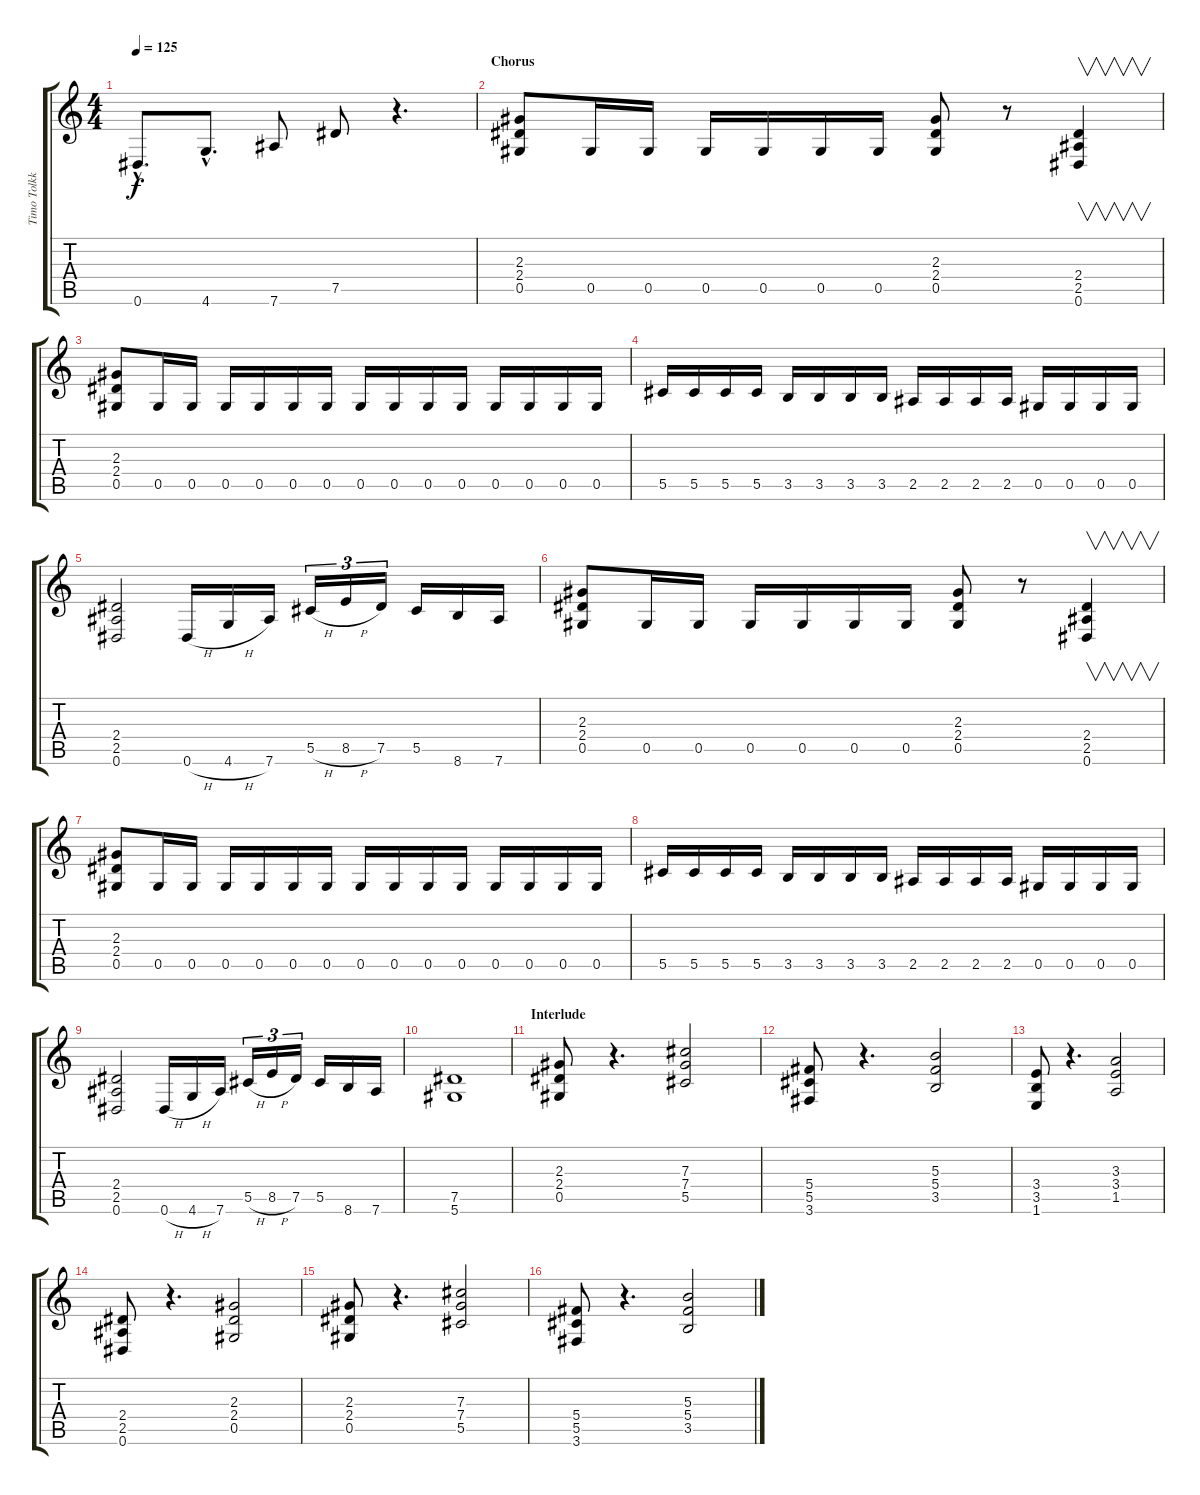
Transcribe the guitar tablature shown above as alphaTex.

\track ("Timo Tolkki Gtr 2" "Timo Tolkk") {instrument overdrivenguitar}
\staff {score tabs}
\tuning (Eb4 Bb3 Gb3 Db3 Ab2 Eb2) {hide}
\ts (4 4)
\tempo 125
\clef g2
\ks c
0.6{hac}.8{d dy f} 4.6{hac}.8{d} 7.6.8 7.5.8 r.4{d} |
\section ("" "Chorus")
(2.3 2.4 0.5).8 0.5.16 0.5.16 0.5.16 0.5.16 0.5.16 0.5.16 (2.3 2.4 0.5).8 r.8 (2.4 2.5 0.6).4{v} |
(2.3 2.4 0.5).8 0.5.16 0.5.16 0.5.16 0.5.16 0.5.16 0.5.16 0.5.16 0.5.16 0.5.16 0.5.16 0.5.16 0.5.16 0.5.16 0.5.16 |
5.5.16 5.5.16 5.5.16 5.5.16 3.5.16 3.5.16 3.5.16 3.5.16 2.5.16 2.5.16 2.5.16 2.5.16 0.5.16 0.5.16 0.5.16 0.5.16 |
(2.4 2.5 0.6).2 0.6{h}.16 4.6{h}.16 7.6.16 5.5{h}.16{tu (3 2)} 8.5{h}.16{tu (3 2)} 7.5.16{tu (3 2)} 5.5.16 8.6.16 7.6.16 |
(2.3 2.4 0.5).8 0.5.16 0.5.16 0.5.16 0.5.16 0.5.16 0.5.16 (2.3 2.4 0.5).8 r.8 (2.4 2.5 0.6).4{v} |
(2.3 2.4 0.5).8 0.5.16 0.5.16 0.5.16 0.5.16 0.5.16 0.5.16 0.5.16 0.5.16 0.5.16 0.5.16 0.5.16 0.5.16 0.5.16 0.5.16 |
5.5.16 5.5.16 5.5.16 5.5.16 3.5.16 3.5.16 3.5.16 3.5.16 2.5.16 2.5.16 2.5.16 2.5.16 0.5.16 0.5.16 0.5.16 0.5.16 |
(2.4 2.5 0.6).2 0.6{h}.16 4.6{h}.16 7.6.16 5.5{h}.16{tu (3 2)} 8.5{h}.16{tu (3 2)} 7.5.16{tu (3 2)} 5.5.16 8.6.16 7.6.16 |
(7.5 5.6).1 |
\section ("" "Interlude")
(2.3 2.4 0.5).8 r.4{d} (7.3 7.4 5.5).2 |
(5.4 5.5 3.6).8 r.4{d} (5.3 5.4 3.5).2 |
(3.4 3.5 1.6).8 r.4{d} (3.3 3.4 1.5).2 |
(2.4 2.5 0.6).8 r.4{d} (2.3 2.4 0.5).2 |
(2.3 2.4 0.5).8 r.4{d} (7.3 7.4 5.5).2 |
(5.4 5.5 3.6).8 r.4{d} (5.3 5.4 3.5).2
